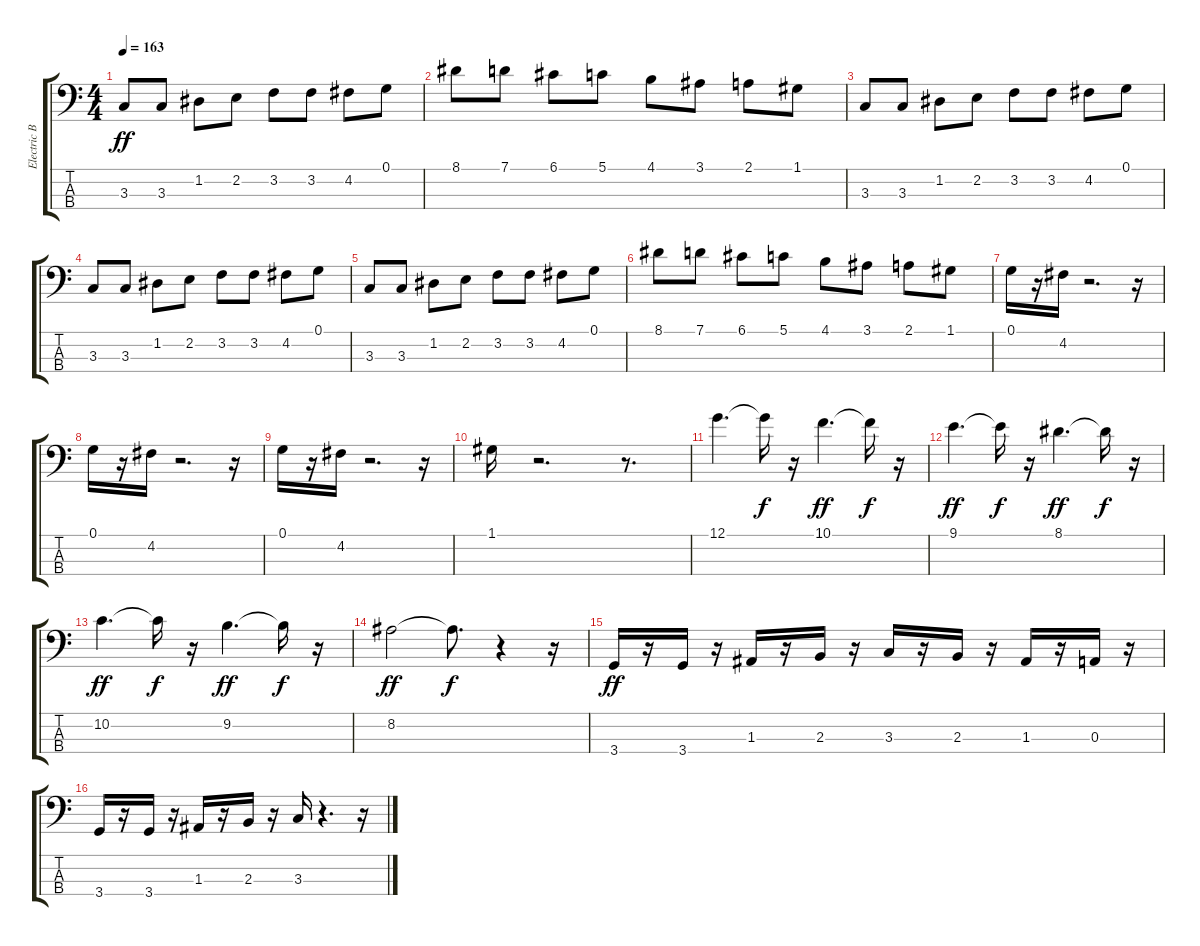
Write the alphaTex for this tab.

\track ("Electric Bass (Finger)" "Electric B") {instrument electricbassfinger}
\staff {score tabs}
\tuning (G2 D2 A1 E1) {hide}
\ts (4 4)
\tempo 163
\clef f4
\ks c
3.3.8{dy ff} 3.3.8 1.2.8 2.2.8 3.2.8 3.2.8 4.2.8 0.1.8 |
8.1.8 7.1.8 6.1.8 5.1.8 4.1.8 3.1.8 2.1.8 1.1.8 |
3.3.8 3.3.8 1.2.8 2.2.8 3.2.8 3.2.8 4.2.8 0.1.8 |
3.3.8 3.3.8 1.2.8 2.2.8 3.2.8 3.2.8 4.2.8 0.1.8 |
3.3.8 3.3.8 1.2.8 2.2.8 3.2.8 3.2.8 4.2.8 0.1.8 |
8.1.8 7.1.8 6.1.8 5.1.8 4.1.8 3.1.8 2.1.8 1.1.8 |
0.1.16 r.16 4.2.16 r.2{d} r.16 |
0.1.16 r.16 4.2.16 r.2{d} r.16 |
0.1.16 r.16 4.2.16 r.2{d} r.16 |
1.1.16 r.2{d} r.8{d} |
12.1.4{d} 12.1{t}.16{dy f} r.16 10.1.4{d dy ff} 10.1{t}.16{dy f} r.16 |
9.1.4{d dy ff} 9.1{t}.16{dy f} r.16 8.1.4{d dy ff} 8.1{t}.16{dy f} r.16 |
10.2.4{d dy ff} 10.2{t}.16{dy f} r.16 9.2.4{d dy ff} 9.2{t}.16{dy f} r.16 |
8.2.2{dy ff} 8.2{t}.8{d dy f} r.4 r.16 |
3.4.16{dy ff} r.16 3.4.16 r.16 1.3.16 r.16 2.3.16 r.16 3.3.16 r.16 2.3.16 r.16 1.3.16 r.16 0.3.16 r.16 |
3.4.16 r.16 3.4.16 r.16 1.3.16 r.16 2.3.16 r.16 3.3.16 r.4{d} r.16
